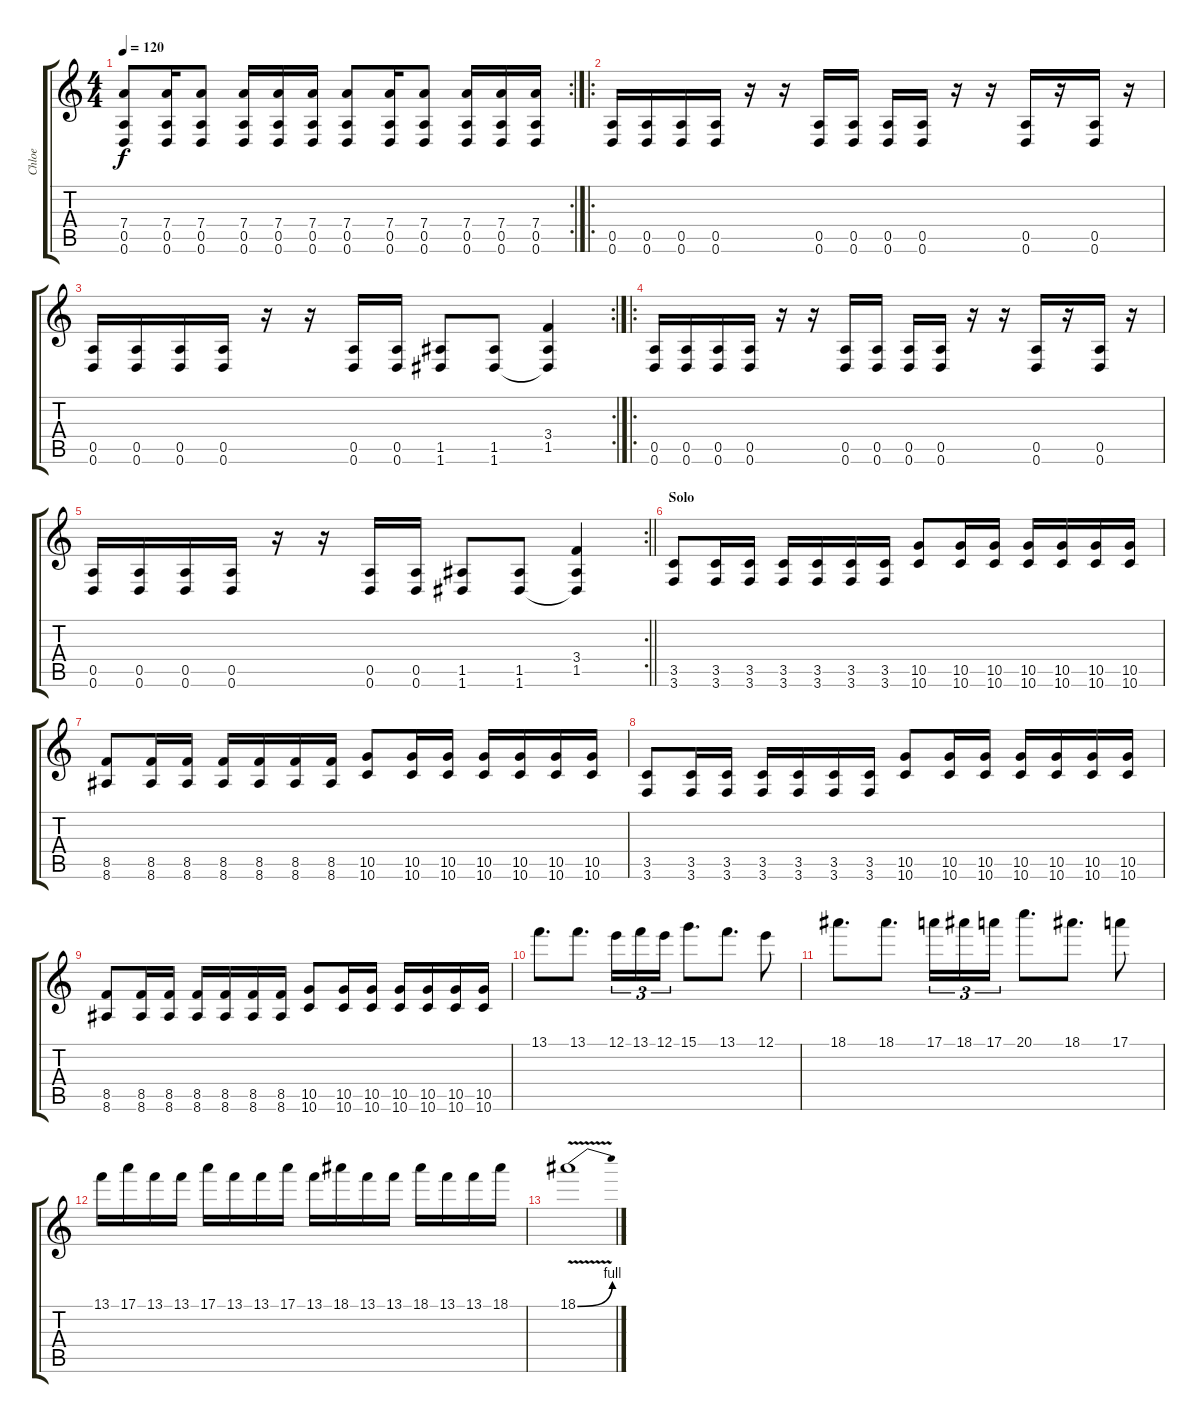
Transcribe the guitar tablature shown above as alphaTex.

\track ("Chloe" "Chloe") {instrument distortionguitar}
\staff {score tabs}
\tuning (E4 B3 G3 D3 A2 D2) {hide}
\rc 2
\ts (4 4)
\tempo 120
\clef g2
\ks c
(7.4 0.5 0.6).8{dy f} (7.4 0.5 0.6).16 (7.4 0.5 0.6).8 (7.4 0.5 0.6).16 (7.4 0.5 0.6).16 (7.4 0.5 0.6).16 (7.4 0.5 0.6).8 (7.4 0.5 0.6).16 (7.4 0.5 0.6).8 (7.4 0.5 0.6).16 (7.4 0.5 0.6).16 (7.4 0.5 0.6).16 |
\ro
(0.5 0.6).16 (0.5 0.6).16 (0.5 0.6).16 (0.5 0.6).16 r.16 r.16 (0.5 0.6).16 (0.5 0.6).16 (0.5 0.6).16 (0.5 0.6).16 r.16 r.16 (0.5 0.6).16 r.16 (0.5 0.6).16 r.16 |
\rc 2
(0.5 0.6).16 (0.5 0.6).16 (0.5 0.6).16 (0.5 0.6).16 r.16 r.16 (0.5 0.6).16 (0.5 0.6).16 (1.5 1.6).8 (1.5 1.6).8 (3.4 1.5 1.6{t}).4 |
\ro
(0.5 0.6).16 (0.5 0.6).16 (0.5 0.6).16 (0.5 0.6).16 r.16 r.16 (0.5 0.6).16 (0.5 0.6).16 (0.5 0.6).16 (0.5 0.6).16 r.16 r.16 (0.5 0.6).16 r.16 (0.5 0.6).16 r.16 |
\rc 2
\barLineRight lightlight
(0.5 0.6).16 (0.5 0.6).16 (0.5 0.6).16 (0.5 0.6).16 r.16 r.16 (0.5 0.6).16 (0.5 0.6).16 (1.5 1.6).8 (1.5 1.6).8 (3.4 1.5 1.6{t}).4 |
\section ("" "Solo")
(3.5 3.6).8 (3.5 3.6).16 (3.5 3.6).16 (3.5 3.6).16 (3.5 3.6).16 (3.5 3.6).16 (3.5 3.6).16 (10.5 10.6).8 (10.5 10.6).16 (10.5 10.6).16 (10.5 10.6).16 (10.5 10.6).16 (10.5 10.6).16 (10.5 10.6).16 |
(8.5 8.6).8 (8.5 8.6).16 (8.5 8.6).16 (8.5 8.6).16 (8.5 8.6).16 (8.5 8.6).16 (8.5 8.6).16 (10.5 10.6).8 (10.5 10.6).16 (10.5 10.6).16 (10.5 10.6).16 (10.5 10.6).16 (10.5 10.6).16 (10.5 10.6).16 |
(3.5 3.6).8 (3.5 3.6).16 (3.5 3.6).16 (3.5 3.6).16 (3.5 3.6).16 (3.5 3.6).16 (3.5 3.6).16 (10.5 10.6).8 (10.5 10.6).16 (10.5 10.6).16 (10.5 10.6).16 (10.5 10.6).16 (10.5 10.6).16 (10.5 10.6).16 |
(8.5 8.6).8 (8.5 8.6).16 (8.5 8.6).16 (8.5 8.6).16 (8.5 8.6).16 (8.5 8.6).16 (8.5 8.6).16 (10.5 10.6).8 (10.5 10.6).16 (10.5 10.6).16 (10.5 10.6).16 (10.5 10.6).16 (10.5 10.6).16 (10.5 10.6).16 |
13.1.8{d} 13.1.8{d} 12.1.16{tu (3 2)} 13.1.16{tu (3 2)} 12.1.16{tu (3 2)} 15.1.8{d} 13.1.8{d} 12.1.8 |
18.1.8{d} 18.1.8{d} 17.1.16{tu (3 2)} 18.1.16{tu (3 2)} 17.1.16{tu (3 2)} 20.1.8{d} 18.1.8{d} 17.1.8 |
13.1.16 17.1.16 13.1.16 13.1.16 17.1.16 13.1.16 13.1.16 17.1.16 13.1.16 18.1.16 13.1.16 13.1.16 18.1.16 13.1.16 13.1.16 18.1.16 |
18.1{be (bend 0 0 60 4) v}.1
